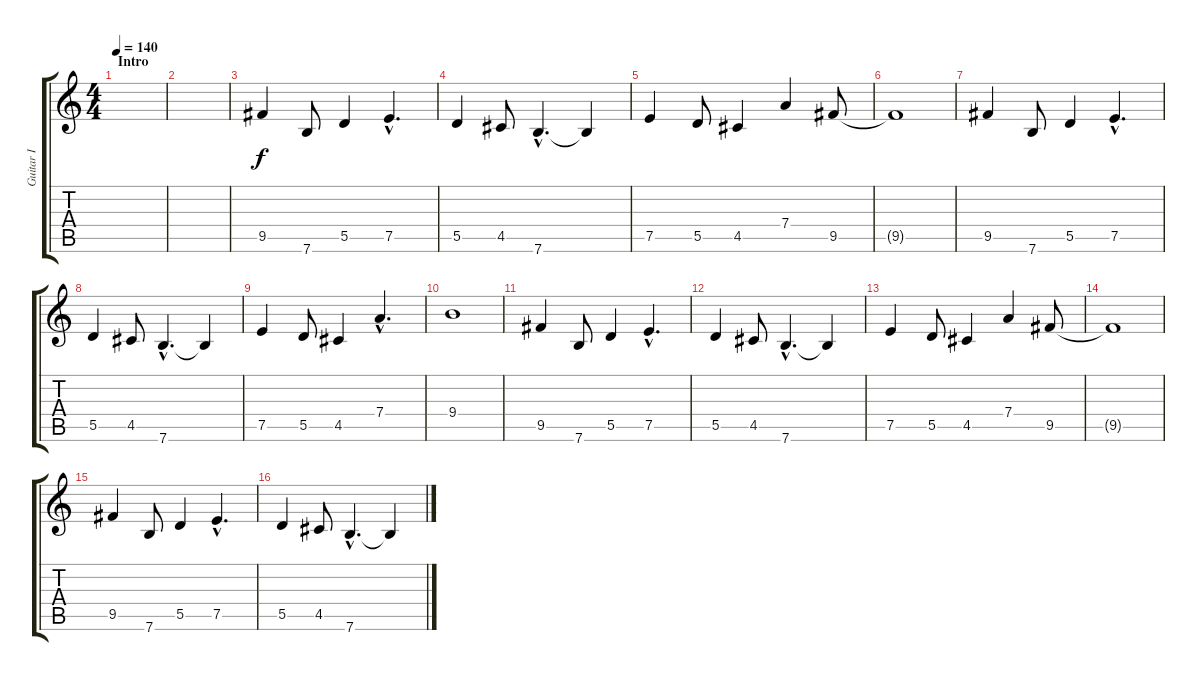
\track ("Guitar I" "Guitar I") {instrument distortionguitar}
\staff {score tabs}
\tuning (E4 B3 G3 D3 A2 E2) {hide}
\ts (4 4)
\section ("" "Intro")
\tempo 140
\clef g2
\ks c
|
|
9.5.4 7.6.8 5.5.4 7.5{hac}.4{d} |
5.5.4 4.5.8 7.6{hac}.4{d} 7.6{t}.4 |
7.5.4 5.5.8 4.5.4 7.4.4 9.5.8 |
9.5{t}.1 |
9.5.4 7.6.8 5.5.4 7.5{hac}.4{d} |
5.5.4 4.5.8 7.6{hac}.4{d} 7.6{t}.4 |
7.5.4 5.5.8 4.5.4 7.4{hac}.4{d} |
9.4.1 |
9.5.4 7.6.8 5.5.4 7.5{hac}.4{d} |
5.5.4 4.5.8 7.6{hac}.4{d} 7.6{t}.4 |
7.5.4 5.5.8 4.5.4 7.4.4 9.5.8 |
9.5{t}.1 |
9.5.4 7.6.8 5.5.4 7.5{hac}.4{d} |
5.5.4 4.5.8 7.6{hac}.4{d} 7.6{t}.4
